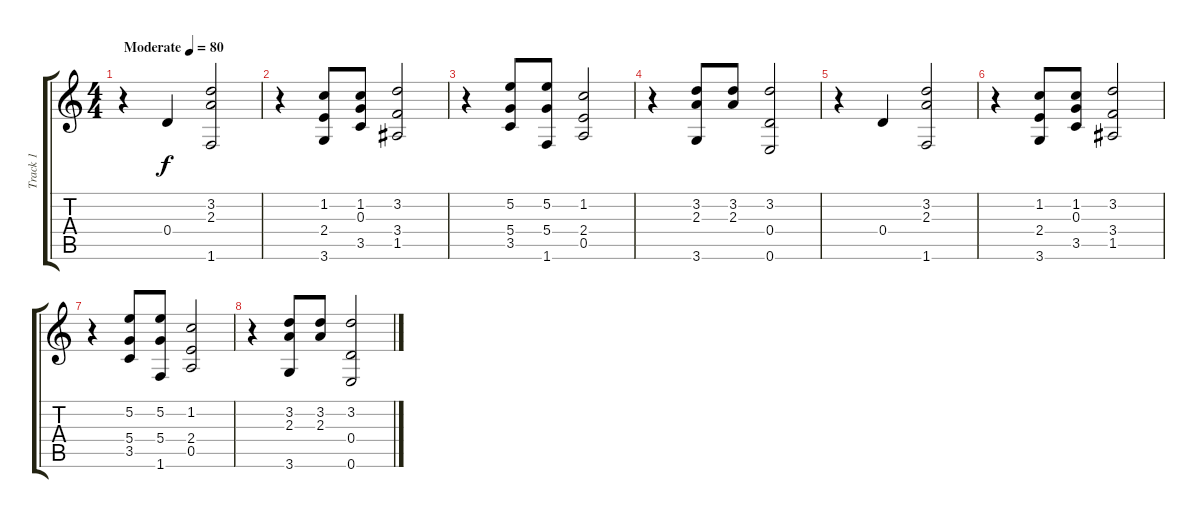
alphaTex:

\track ("Track 1" "Track 1") {instrument acousticguitarsteel}
\staff {score tabs}
\tuning (E4 B3 G3 D3 A2 E2) {hide}
\ts (4 4)
\tempo (80 "Moderate")
\clef g2
\ks c
r.4{dy f instrument acousticguitarsteel} 0.4.4 (3.2 2.3 1.6).2 |
r.4 (1.2 2.4 3.6).8 (1.2 0.3 3.5).8 (3.2 3.4 1.5).2 |
r.4 (5.2 5.4 3.5).8 (5.2 5.4 1.6).8 (1.2 2.4 0.5).2 |
r.4 (3.2 2.3 3.6).8 (3.2 2.3).8 (3.2 0.4 0.6).2 |
r.4 0.4.4 (3.2 2.3 1.6).2 |
r.4 (1.2 2.4 3.6).8 (1.2 0.3 3.5).8 (3.2 3.4 1.5).2 |
r.4 (5.2 5.4 3.5).8 (5.2 5.4 1.6).8 (1.2 2.4 0.5).2 |
r.4 (3.2 2.3 3.6).8 (3.2 2.3).8 (3.2 0.4 0.6).2
